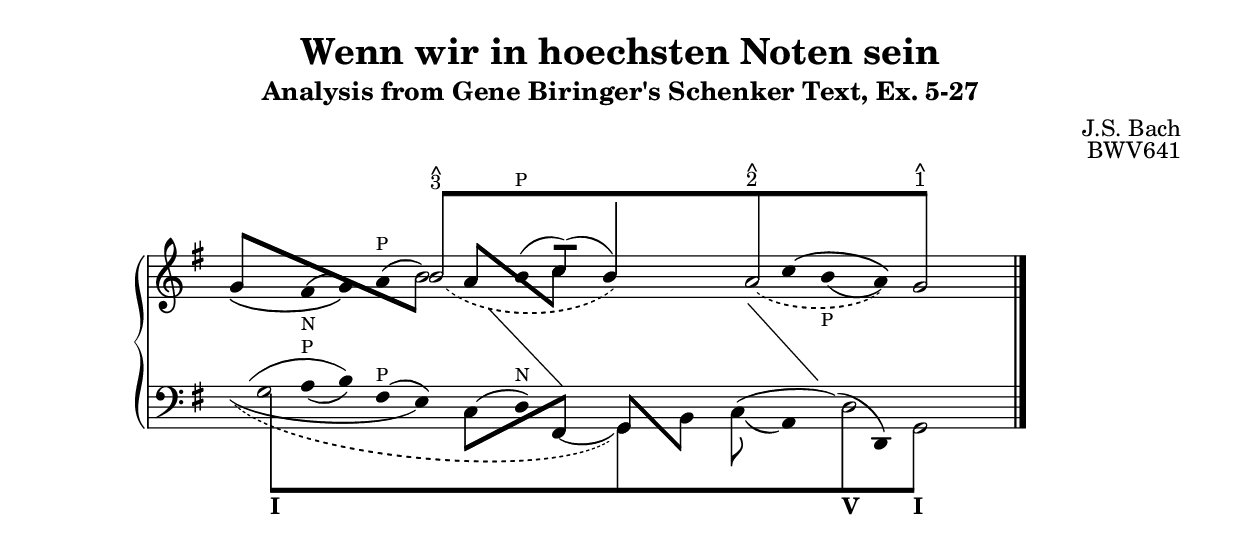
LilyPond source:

% -*-coding: utf-8 -*-

\header{

 composer ="J.S. Bach"
 title = "Wenn wir in hoechsten Noten sein"
 subtitle = "Analysis from Gene Biringer's Schenker Text, Ex. 5-27"
 opus = "BWV641"
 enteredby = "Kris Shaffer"
 
}


\version "2.7.28"

staffPiano = \new PianoStaff {
  \set Score.timing = ##f
  \set PianoStaff.followVoice = ##t

  <<
    \context Staff = "RH" {  % Right hand 
      \clef treble
      \key g \major
      \relative c'' {
	\override Staff.NoteCollision
	#'merge-differently-headed = ##t
	<<
	  {
	    \override Beam  #'positions = #'(8 . 8)
	    \override NoteHead #'transparent = ##t
	    s1 b8[^\markup {
	      \override #'(baseline-skip . 0.5)
	      \column { \small {^ 3} }
	    }
		  s4. s1 a8^\markup {
		    \override #'(baseline-skip . 0.5)
		    \column { \small {^ 2} }
		  } s4. s2 g8]^\markup {
		    \override #'(baseline-skip . 0.5)
		    \column {
		      \small {^ 1}
		    }
		  }
	    s4.
	    \revert Beam #'positions
	    \revert NoteHead #'transparent
	  } 
	  \\
	  {
	    \override Stem #'transparent = ##t
	    \slurDown
	    \override Staff.Slur #'height-limit = #6
	    \slurDashed
	    s1 
	    \once \override Slur #'extra-offset = #'(1.25 . 0)
	    b2( s2
	    \revert Staff.Slur #'height-limit
	    \override NoteHead #'transparent = ##t
	    b4) s 
	    \revert NoteHead #'transparent
	    \override Staff.Slur #'height-limit = #3.25
	    \once \override Slur #'extra-offset = #'(.75 . 0)
	    \slurDashed
	    a2( s4
	    \override NoteHead #'transparent = ##t
	    a) 
	    \revert NoteHead #'transparent
	    g2 
	    \revert Stem #'transparent
	  }
	  \\
	  \override Staff.NoteCollision
	  #'merge-differently-headed = ##t
	  {
	    \override Beam #'positions = #'(4 . -3.25)
	    \stemUp 
	    g8[ s s4 s2 
		\stemDown 
		\override NoteHead #'transparent = ##t
		b8] s8
	    \revert NoteHead #'transparent
	    \override Beam #'positions = #'(3 . -2.75)
	    \stemUp
	    a8[ s s4
		\stemDown
		c8] s s2 s s
	    \revert Stem #'length
	  }
	  \\
	  {
	    \override Stem #'transparent = ##t
	    \override NoteHead #'transparent = ##t
	    \override Stem #'length = #0
	    \phrasingSlurDown
	    \slurUp            
	    g4\( 
	      \revert NoteHead #'transparent
	      \once \override TextScript #'padding = #1.5
	      \once\override Slur #'extra-offset = #'(0 . -0.35)
	      fis(_\markup { \tiny N } g)\) \slurUp a(^\markup { \tiny P } b2)
	    b4(^\markup { \tiny P }
	    \stemUp 
	    \revert Stem #'transparent
	    \override Stem #'length = #10
	    c8[])( s 
	  \override Stem #'length = #14
	  b4) s s
	  \override Stem #'length = #0
	  \override Stem #'transparent = ##t
	  \phrasingSlurUp \slurDown 
	  \override Slur #'extra-offset = #'(0 . 0.35)
	  c4\(
	    \once \override TextScript #'padding = #1.25
	    b(_\markup { \tiny P } a)\) s2
	  \revert Stem #'length
	  \revert Slur #'extra-offset
	}
	 \\
	 {
	   \override Stem #'transparent = ##t
	   \override NoteHead #'transparent = ##t
	   \override Stem #'length = #0
	   s1 s4 e4 s 
	   \change Staff=LH
	   fis,4 s2	
	   \revert Stem #'transparent
	   \revert NoteHead #'transparent
	   \revert Stem #'length
	 }
	 \\
	 {
	   \override Stem #'transparent = ##t
	   \override NoteHead #'transparent = ##t
	   \override Stem #'length = #0
	   s1 s s2
	   fis'4 s
	   \change Staff=LH
	   g,4 s s2
	   \revert Stem #'transparent
	   \revert NoteHead #'transparent
	   \revert Stem #'length
	 }
       >>
      \bar "|."
    }
  }
   \context Staff = "LH" {  % Left hand 			
     \clef bass
     \key g \major
     \relative c' {
       \override Staff.NoteCollision
       #'merge-differently-headed = ##t
       <<
	 {
	   \override Beam  #'positions = #'(-8 . -8)
	   \override NoteHead #'transparent = ##t
	   \stemDown
	   g8[_\markup { \bold I } s4. s1 s s2
	      d8_\markup { \bold V } s4.
	      g,8]_\markup { \bold I } s4.
	   \revert Beam #'positions
	   \revert NoteHead #'transparent
	 }
	 \\
	 {
	   \override Stem #'transparent = ##t
	   \stemDown
	   \override TextScript #'extra-offset = #'(-11.75 . -12.25)
	   g'2 s1 s s2 d2 g,2
	   \revert Stem #'transparent
	 }
	 \\
	 {
	   \override Stem #'transparent = ##t
	   \override NoteHead #'transparent = ##t
	   \override Stem #'length = #0
	   g'4
	   \revert NoteHead #'transparent
	   \slurDown
	   \once \override TextScript #'padding = #0.25
	   a4(^\markup { \tiny P } b)
	   \slurUp
	   fis4(^\markup { \tiny P } e)
	   \override NoteHead #'transparent = ##t
	   c4( 
	   \revert NoteHead #'transparent
	   d)^\markup { \tiny N }
	   \slurDown
	   \override NoteHead #'transparent = ##t
	   \once \override Slur #'extra-offset = #'(0 . 0.5)
	   fis,4(
	   \revert NoteHead #'transparent
	   \revert Stem #'transparent
	   \override Stem #'length = #12
	   \stemDown
	   g4) s
	   \override Stem #'length = #10
	   \once \override Slur #'extra-offset = #'(0 . 0.25)
	   c8( s
	   \override Stem #'transparent = ##t
	   \revert Stem #'length
	   a4)
	   \override NoteHead #'transparent = ##t
	   \slurUp
	   d4(
	   \revert NoteHead #'transparent
	   d,4) s2
	 }
	 \\
	 {
	   \override Stem #'transparent = ##t
	   \override NoteHead #'transparent = ##t
	   \slurUp
	   \override Staff.Slur #'height-limit = #3.5
	   g'4( s b) s2
	   \revert Staff.Slur #'height-limit
	   \revert Stem #'transparent
	   \revert NoteHead #'transparent
	   \override Beam #'positions = #'(-4 . 1)
	   \stemDown
	   c,8[ s s4
		\stemUp
		fis,8] s
	   \override Beam #'positions = #'(1 . -4)
	   g8[ s
	       \stemDown
	       b8] s
	   \revert Beam #'positions
	   \override Stem #'transparent = ##t
	   \override NoteHead #'transparent = ##t
	   \slurUp
	   c4( s d4) s s2
	 }
	 \\
	 {
	   \override Stem #'transparent = ##t
	   \override NoteHead #'transparent = ##t
	   \slurDown
	   \override Stem #'length = #0
	   \stemDown
	   \override Slur #'height-limit = #3
	   \once \override Slur #'extra-offset = #'(0 . 0.25)
	   g4( s2. e4) s2. s2 s1 s2
	   \revert Stem #'transparent
	   \revert NoteHead #'transparent
	   \revert Staff.Slur #'height-limit
	 }
	 \\
	 {
	   \override Stem #'transparent = ##t
	   \override NoteHead #'transparent = ##t
	   \slurDown \slurDashed	
	   \override Staff.Slur #'height-limit = #6.0
	   \override Slur #'extra-offset = #'(0.5 . -0.25)
	   \override Stem #'length = #0
	   g4( s2. s1 g,4) s s1 s2
	   \revert Stem #'transparent
	   \revert NoteHead #'transparent
	   \revert Staff.Slur #'height-limit
	 }
       >>
       \bar "|."
     }
   }
 >>
}



\score {
  <<
    \staffPiano
  >>
  
  \midi {
  }

  \layout  {
    raggedright = ##t
    \context { \Staff \remove "Time_signature_engraver" }
  }
}

\paper {
}

